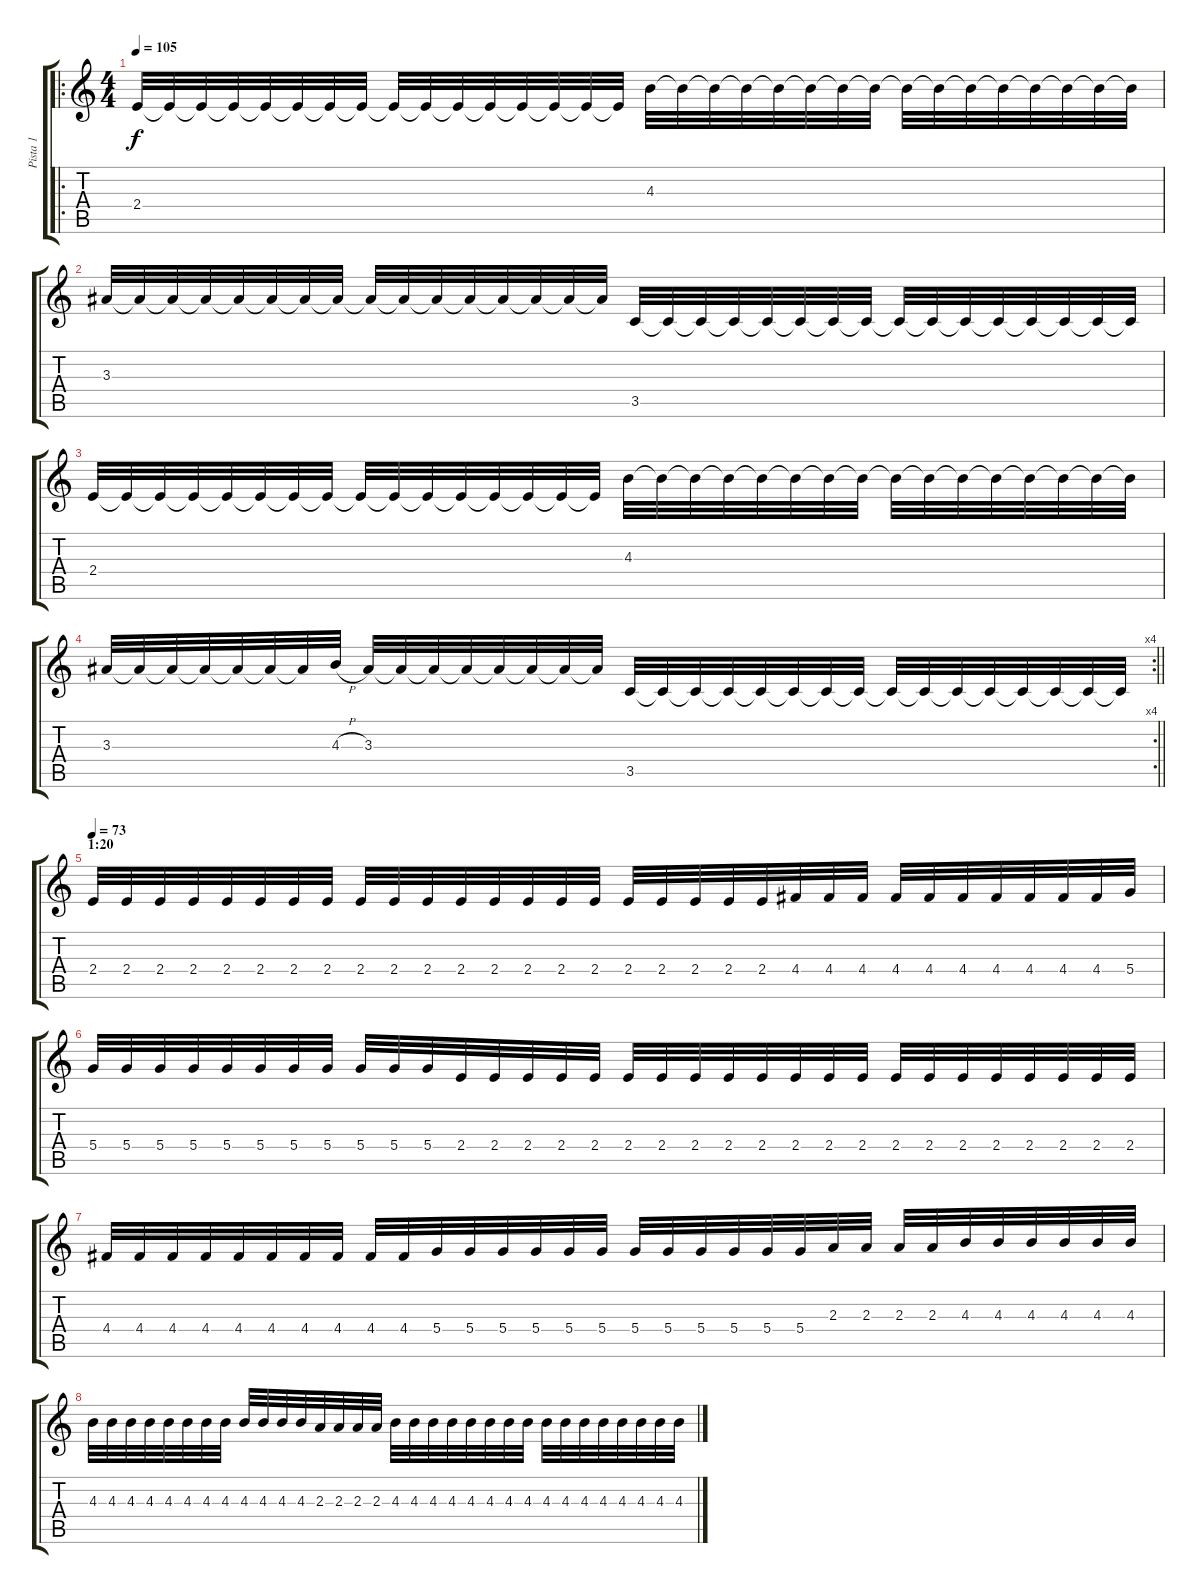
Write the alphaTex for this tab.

\track ("Pista 1" "Pista 1") {solo instrument distortionguitar}
\staff {score tabs}
\tuning (E4 B3 G3 D3 A2 E2) {hide}
\ro
\ts (4 4)
\tempo 105
\clef g2
\ks c
2.4.32{dy f} 2.4{t}.32 2.4{t}.32 2.4{t}.32 2.4{t}.32 2.4{t}.32 2.4{t}.32 2.4{t}.32 2.4{t}.32 2.4{t}.32 2.4{t}.32 2.4{t}.32 2.4{t}.32 2.4{t}.32 2.4{t}.32 2.4{t}.32 4.3.32 4.3{t}.32 4.3{t}.32 4.3{t}.32 4.3{t}.32 4.3{t}.32 4.3{t}.32 4.3{t}.32 4.3{t}.32 4.3{t}.32 4.3{t}.32 4.3{t}.32 4.3{t}.32 4.3{t}.32 4.3{t}.32 4.3{t}.32 |
3.3.32 3.3{t}.32 3.3{t}.32 3.3{t}.32 3.3{t}.32 3.3{t}.32 3.3{t}.32 3.3{t}.32 3.3{t}.32 3.3{t}.32 3.3{t}.32 3.3{t}.32 3.3{t}.32 3.3{t}.32 3.3{t}.32 3.3{t}.32 3.5.32 3.5{t}.32 3.5{t}.32 3.5{t}.32 3.5{t}.32 3.5{t}.32 3.5{t}.32 3.5{t}.32 3.5{t}.32 3.5{t}.32 3.5{t}.32 3.5{t}.32 3.5{t}.32 3.5{t}.32 3.5{t}.32 3.5{t}.32 |
2.4.32 2.4{t}.32 2.4{t}.32 2.4{t}.32 2.4{t}.32 2.4{t}.32 2.4{t}.32 2.4{t}.32 2.4{t}.32 2.4{t}.32 2.4{t}.32 2.4{t}.32 2.4{t}.32 2.4{t}.32 2.4{t}.32 2.4{t}.32 4.3.32 4.3{t}.32 4.3{t}.32 4.3{t}.32 4.3{t}.32 4.3{t}.32 4.3{t}.32 4.3{t}.32 4.3{t}.32 4.3{t}.32 4.3{t}.32 4.3{t}.32 4.3{t}.32 4.3{t}.32 4.3{t}.32 4.3{t}.32 |
\rc 4
\barLineRight lightlight
3.3.32 3.3{t}.32 3.3{t}.32 3.3{t}.32 3.3{t}.32 3.3{t}.32 3.3{t}.32 4.3{h}.32 3.3.32 3.3{t}.32 3.3{t}.32 3.3{t}.32 3.3{t}.32 3.3{t}.32 3.3{t}.32 3.3{t}.32 3.5.32 3.5{t}.32 3.5{t}.32 3.5{t}.32 3.5{t}.32 3.5{t}.32 3.5{t}.32 3.5{t}.32 3.5{t}.32 3.5{t}.32 3.5{t}.32 3.5{t}.32 3.5{t}.32 3.5{t}.32 3.5{t}.32 3.5{t}.32 |
\section ("" "1:20")
\tempo 73
2.4.32 2.4.32 2.4.32 2.4.32 2.4.32 2.4.32 2.4.32 2.4.32 2.4.32 2.4.32 2.4.32 2.4.32 2.4.32 2.4.32 2.4.32 2.4.32 2.4.32 2.4.32 2.4.32 2.4.32 2.4.32 4.4.32 4.4.32 4.4.32 4.4.32 4.4.32 4.4.32 4.4.32 4.4.32 4.4.32 4.4.32 5.4.32 |
5.4.32 5.4.32 5.4.32 5.4.32 5.4.32 5.4.32 5.4.32 5.4.32 5.4.32 5.4.32 5.4.32 2.4.32 2.4.32 2.4.32 2.4.32 2.4.32 2.4.32 2.4.32 2.4.32 2.4.32 2.4.32 2.4.32 2.4.32 2.4.32 2.4.32 2.4.32 2.4.32 2.4.32 2.4.32 2.4.32 2.4.32 2.4.32 |
4.4.32 4.4.32 4.4.32 4.4.32 4.4.32 4.4.32 4.4.32 4.4.32 4.4.32 4.4.32 5.4.32 5.4.32 5.4.32 5.4.32 5.4.32 5.4.32 5.4.32 5.4.32 5.4.32 5.4.32 5.4.32 5.4.32 2.3.32 2.3.32 2.3.32 2.3.32 4.3.32 4.3.32 4.3.32 4.3.32 4.3.32 4.3.32 |
4.3.32 4.3.32 4.3.32 4.3.32 4.3.32 4.3.32 4.3.32 4.3.32 4.3.32 4.3.32 4.3.32 4.3.32 2.3.32 2.3.32 2.3.32 2.3.32 4.3.32 4.3.32 4.3.32 4.3.32 4.3.32 4.3.32 4.3.32 4.3.32 4.3.32 4.3.32 4.3.32 4.3.32 4.3.32 4.3.32 4.3.32 4.3.32
